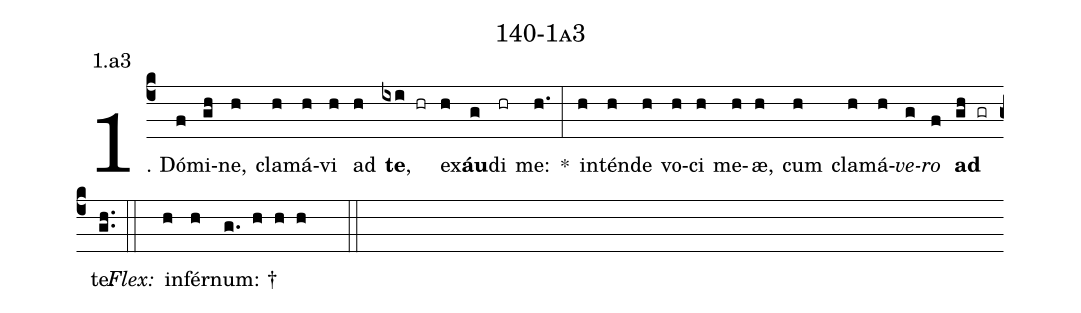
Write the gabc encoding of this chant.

name: 140-1a3;
annotation: 1.a3;
%%
(c4)1. Dó(f)mi(gh)ne,(h) cla(h)má(h)vi(h) ad(h) <b>te</b>,(ixi hr) ex(h)<b>áu</b>(g)di(hr) me:(h.) *(:) in(h)tén(h)de(h) vo(h)ci(h) me(h)æ,(h) cum(h) cla(h)má(h)<i>ve</i>(g)<i>ro</i>(f) <b>ad</b>(gh gr) te.(gh..) (::)
<i>Flex:</i>()  in(h)fér(h)num: †(g. h h h  ::)
